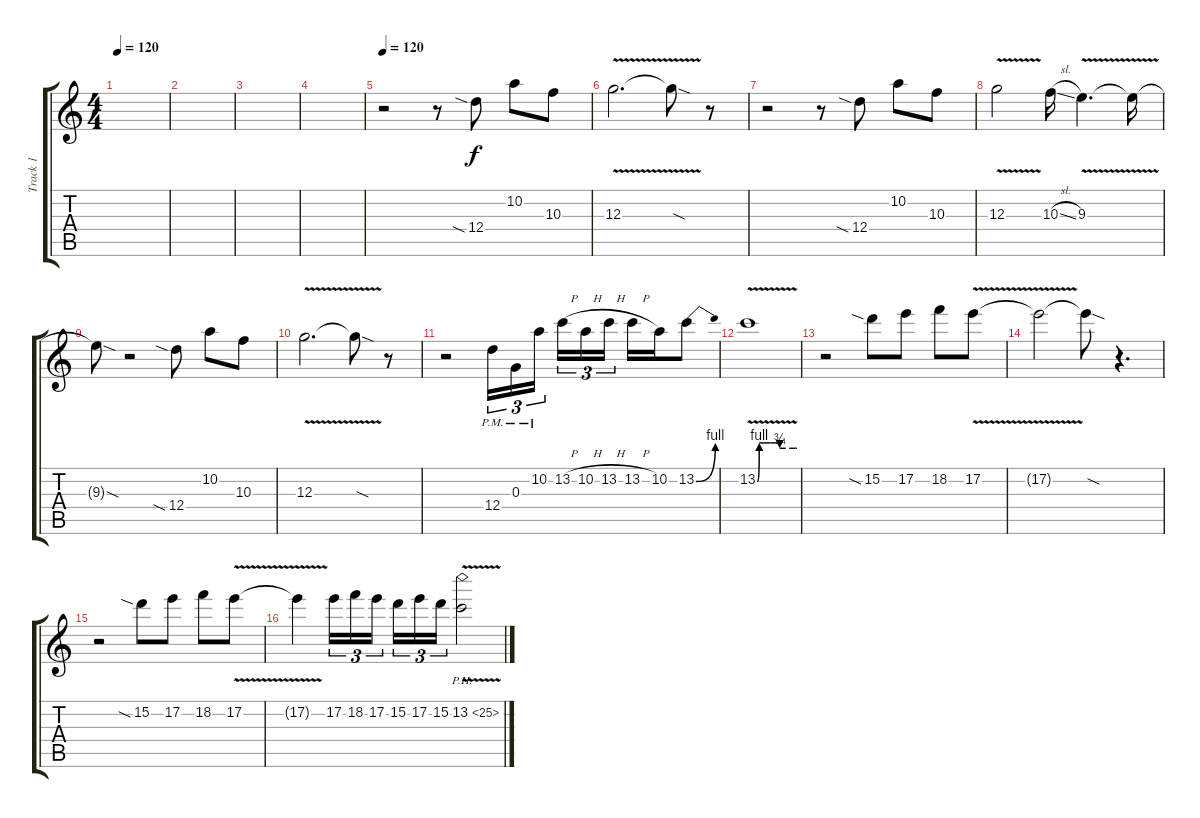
\track ("Track 1" "Track 1") {instrument distortionguitar}
\staff {score tabs}
\tuning (E4 B3 G3 D3 A2 E2) {hide}
\ts (4 4)
\tempo 120
\clef g2
\ks c
|
|
|
|
\tempo 120
r.2 r.8 12.4{sia}.8 10.2.8 10.3.8 |
12.3{v}.2{d} 12.3{sod t}.8 r.8 |
r.2 r.8 12.4{sia}.8 10.2.8 10.3.8 |
12.3{v}.2 10.3{sl}.16 9.3{v}.4{d} 9.3{t}.16 |
9.3{sod t}.8 r.2 12.4{sia}.8 10.2.8 10.3.8 |
12.3{v}.2{d} 12.3{sod t}.8 r.8 |
r.2 12.4{pm}.16{tu (3 2)} 0.3{pm}.16{tu (3 2)} 10.2{pm}.16{tu (3 2) beam splitsecondary} 13.2{h}.16{tu (3 2)} 10.2{h}.16{tu (3 2)} 13.2{h}.16{tu (3 2)} 13.2{h}.16 10.2.16 13.2{be (bend 0 0 60 4)}.8 |
13.2{be (custom 0 0 3 4 10 4 20 4 30 4 32 4 34 3 43 3 54 3 58 3 60 3) v}.1 |
r.2 15.2{sia}.8 17.2.8 18.2.8 17.2{v}.8 |
17.2{t}.2 17.2{sod t}.8 r.4{d} |
r.2 15.2{sia}.8 17.2.8 18.2.8 17.2{v}.8 |
17.2{t}.4 17.2.16{tu (3 2)} 18.2.16{tu (3 2)} 17.2.16{tu (3 2) beam splitsecondary} 15.2.16{tu (3 2)} 17.2.16{tu (3 2)} 15.2.16{tu (3 2)} 13.2{ph 12 v}.2
